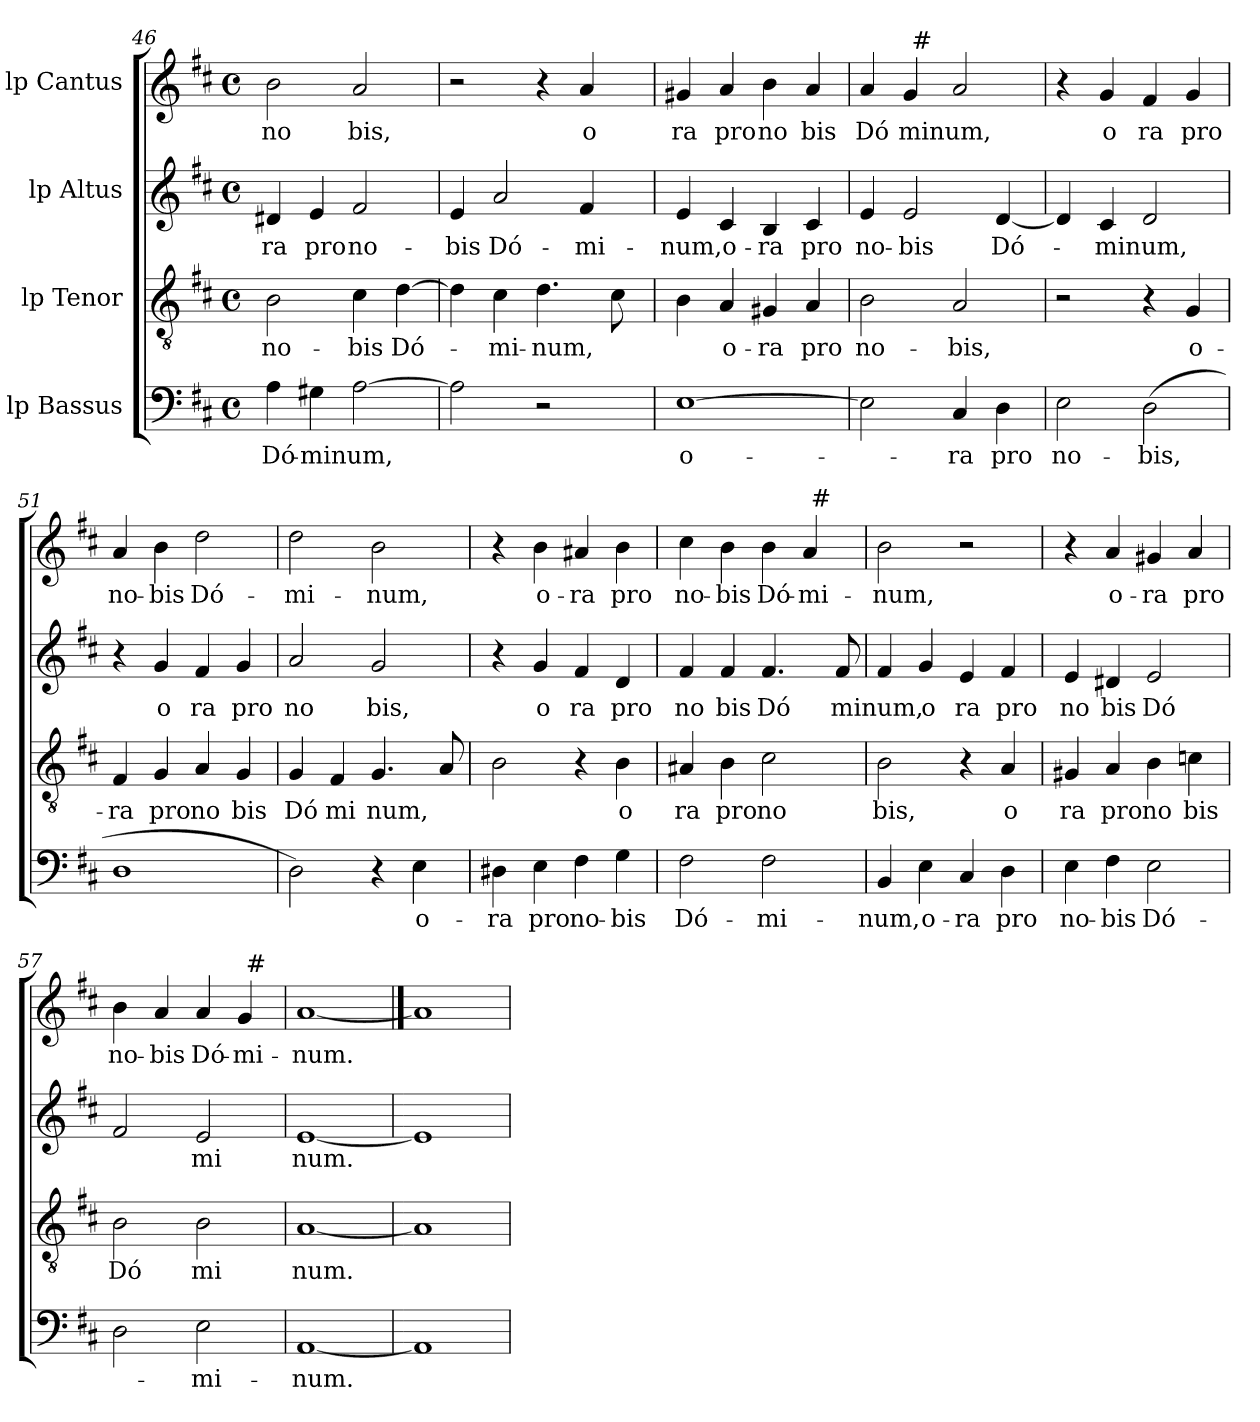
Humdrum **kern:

**kern	**text	**kern	**text	**kern	**text	**kern	**text
*part4	*part4	*part3	*part3	*part2	*part2	*part1	*part1
*staff4	*staff4	*staff3	*staff3	*staff2	*staff2	*staff1	*staff1
*I"lp Bassus	*	*I"lp Tenor	*	*I"lp Altus	*	*I"lp Cantus	*
*clefF4	*	*clefGv2	*	*clefG2	*	*clefG2	*
*k[f#c#]	*	*k[f#c#]	*	*k[f#c#]	*	*k[f#c#]	*
*D:	*	*D:	*	*D:	*	*D:	*
*M4/4	*	*M4/4	*	*M4/4	*	*M4/4	*
*met(c)	*	*met(c)	*	*met(c)	*	*met(c)	*
=46	=46	=46	=46	=46	=46	=46	=46
!	!LO:LY:b:cj	!	!LO:LY:b:cj	!	!LO:LY:b:cj	!	!LO:LY:b:cj
4A\	Dó-	2B\	no-	4d#X/	-ra	2b\	no
!	!LO:LY:b	!	!	!	!LO:LY:b:cj	!	!
4G#X\	-minum,	.	.	4e/	pro	.	.
!	!	!	!LO:LY:b:cj	!	!LO:LY:b:cj	!	!LO:LY:b:cj
[>2A\	.	4c#\	-bis	2f#/	no-	2a/	bis,
!	!	!	!LO:LY:b:cj	!	!	!	!
.	.	[>4d\	Dó-	.	.	.	.
=47	=47	=47	=47	=47	=47	=47	=47
!	!	!	!	!	!LO:LY:b:cj	!	!
2A\]	.	4d\]	.	4e/	-bis	2r	.
!	!	!	!LO:LY:b:cj	!	!LO:LY:b:cj	!	!
.	.	4c#\	-mi-	2a/	Dó-	.	.
!	!	!	!LO:LY:b	!	!	!	!
2r	.	4.d\	-num,	.	.	4r	.
!	!	!	!	!	!LO:LY:b:cj	!	!LO:LY:b:cj
.	.	.	.	4f#/	-mi-	4a/	o
.	.	8c#\	.	.	.	.	.
=48	=48	=48	=48	=48	=48	=48	=48
!	!LO:LY:b:cj	!	!	!	!LO:LY:b:cj	!	!LO:LY:b:cj
[>1E	o-	4B\	.	4e/	-num,	4g#X/	ra
!	!	!	!LO:LY:b:cj	!	!LO:LY:b:cj	!	!LO:LY:b:cj
.	.	4A/	o-	4c#/	o-	4a/	pro
!	!	!	!LO:LY:b:cj	!	!LO:LY:b:cj	!	!LO:LY:b:cj
.	.	4G#X/	-ra	4B/	-ra	4b\	no
!	!	!	!LO:LY:b:cj	!	!LO:LY:b:cj	!	!LO:LY:b:cj
.	.	4A/	pro	4c#/	pro	4a/	bis
=49	=49	=49	=49	=49	=49	=49	=49
!	!	!	!LO:LY:b:cj	!	!LO:LY:b:cj	!	!LO:LY:b:cj
*	*	*	*	*	*	*^	*
2E\]	.	2B\	no-	4e/	no-	4a/	4ryy	Dó
!	!	!	!	!	!LO:LY:b:cj	!	!	!LO:LY:b
.	.	.	.	2e/	-bis	4g/	64ryy	minum,
!	!	!	!	!	!	!	!LO:TX:a:t=#	!
.	.	.	.	.	.	.	2ryy	.
!	!LO:LY:b:cj	!	!LO:LY:b:cj	!	!	!	!	!
4C#/	-ra	2A/	-bis,	.	.	2a/	.	.
!	!LO:LY:b:cj	!	!	!	!LO:LY:b:cj	!	!	!
4D\	pro	.	.	[<4d/	Dó-	.	.	.
.	.	.	.	.	.	.	8...ryy	.
=50	=50	=50	=50	=50	=50	=50	=50	=50
!	!LO:LY:b:cj	!	!	!	!	!	!	!
*	*	*	*	*	*	*v	*v	*
2E\	no-	2r	.	4d/]	.	4r	.
!	!	!	!	!	!LO:LY:b	!	!LO:LY:b:cj
.	.	.	.	4c#/	-minum,	4g/	o
!	!LO:LY:b:cj	!	!	!	!	!	!LO:LY:b:cj
(>2D\	-bis,	4r	.	2d/	.	4f#/	ra
!	!	!	!LO:LY:b:cj	!	!	!	!LO:LY:b:cj
.	.	4G/	o-	.	.	4g/	pro
!!LO:LB:g=z
=51	=51	=51	=51	=51	=51	=51	=51
!	!	!	!LO:LY:b:cj	!	!	!	!LO:LY:b:cj
1D	.	4F#/	-ra	4r	.	4a/	no-
!	!	!	!LO:LY:b:cj	!	!LO:LY:b:cj	!	!LO:LY:b:cj
.	.	4G/	pro	4g/	o	4b\	-bis
!	!	!	!LO:LY:b:cj	!	!LO:LY:b:cj	!	!LO:LY:b:cj
.	.	4A/	no	4f#/	ra	2dd\	Dó-
!	!	!	!LO:LY:b:cj	!	!LO:LY:b:cj	!	!
.	.	4G/	bis	4g/	pro	.	.
=52	=52	=52	=52	=52	=52	=52	=52
!	!	!	!LO:LY:b:cj	!	!LO:LY:b:cj	!	!LO:LY:b:cj
2D\)	.	4G/	Dó	2a/	no	2dd\	-mi-
!	!	!	!LO:LY:b:cj	!	!	!	!
.	.	4F#/	mi	.	.	.	.
!	!	!	!LO:LY:b	!	!LO:LY:b:cj	!	!LO:LY:b:cj
4r	.	4.G/	num,	2g/	bis,	2b\	-num,
!	!LO:LY:b:cj	!	!	!	!	!	!
4E\	o-	.	.	.	.	.	.
.	.	8A/	.	.	.	.	.
=53	=53	=53	=53	=53	=53	=53	=53
!	!LO:LY:b:cj	!	!	!	!	!	!
4D#X\	-ra	2B\	.	4r	.	4r	.
!	!LO:LY:b:cj	!	!	!	!LO:LY:b:cj	!	!LO:LY:b:cj
4E\	pro	.	.	4g/	o	4b\	o-
!	!LO:LY:b:cj	!	!	!	!LO:LY:b:cj	!	!LO:LY:b:cj
4F#\	no-	4r	.	4f#/	ra	4a#X/	-ra
!	!LO:LY:b:cj	!	!LO:LY:b:cj	!	!LO:LY:b:cj	!	!LO:LY:b:cj
4G\	-bis	4B\	o	4d/	pro	4b\	pro
=54	=54	=54	=54	=54	=54	=54	=54
!	!LO:LY:b:cj	!	!LO:LY:b:cj	!	!LO:LY:b:cj	!	!LO:LY:b:cj
*	*	*	*	*	*	*^	*
2F#\	Dó-	4A#X/	ra	4f#/	no	4cc#\	2ryy	no-
!	!	!	!LO:LY:b:cj	!	!LO:LY:b:cj	!	!	!LO:LY:b:cj
.	.	4B\	pro	4f#/	bis	4b\	.	-bis
!	!LO:LY:b:cj	!	!LO:LY:b:cj	!	!LO:LY:b:cj	!	!	!LO:LY:b:cj
2F#\	-mi-	2c#\	no	4.f#/	Dó	4b\	4ryy	Dó-
!	!	!	!	!	!	!	!	!LO:LY:b:cj
.	.	.	.	.	.	4a/	64ryy	-mi-
!	!	!	!	!	!	!	!LO:TX:a:t=#	!
.	.	.	.	.	.	.	8...ryy	.
!	!	!	!	!	!LO:LY:b	!	!	!
.	.	.	.	8f#/	minum,	.	.	.
=55	=55	=55	=55	=55	=55	=55	=55	=55
!	!LO:LY:b:cj	!	!LO:LY:b:cj	!	!	!	!	!LO:LY:b:cj
*	*	*	*	*	*	*v	*v	*
4BB/	-num,	2B\	bis,	4f#/	.	2b\	-num,
!	!LO:LY:b:cj	!	!	!	!LO:LY:b:cj	!	!
4E\	o-	.	.	4g/	o	.	.
!	!LO:LY:b:cj	!	!	!	!LO:LY:b:cj	!	!
4C#/	-ra	4r	.	4e/	ra	2r	.
!	!LO:LY:b:cj	!	!LO:LY:b:cj	!	!LO:LY:b:cj	!	!
4D\	pro	4A/	o	4f#/	pro	.	.
=56	=56	=56	=56	=56	=56	=56	=56
!	!LO:LY:b:cj	!	!LO:LY:b:cj	!	!LO:LY:b:cj	!	!
4E\	no-	4G#X/	ra	4e/	no	4r	.
!	!LO:LY:b:cj	!	!LO:LY:b:cj	!	!LO:LY:b:cj	!	!LO:LY:b:cj
4F#\	-bis	4A/	pro	4d#X/	bis	4a/	o-
!	!LO:LY:b:cj	!	!LO:LY:b:cj	!	!LO:LY:b:cj	!	!LO:LY:b:cj
2E\	Dó-	4B\	no	2e/	Dó	4g#X/	-ra
!	!	!	!LO:LY:b:cj	!	!	!	!LO:LY:b:cj
.	.	4cn\	bis	.	.	4a/	pro
=57	=57	=57	=57	=57	=57	=57	=57
!	!	!	!LO:LY:b:cj	!	!	!	!LO:LY:b:cj
*	*	*	*	*	*	*^	*
2D\	.	2B\	Dó	2f#/	.	4b\	2ryy	no-
!	!	!	!	!	!	!	!	!LO:LY:b:cj
.	.	.	.	.	.	4a/	.	-bis
!	!LO:LY:b:cj	!	!LO:LY:b:cj	!	!LO:LY:b:cj	!	!	!LO:LY:b:cj
2E\	-mi-	2B\	mi	2e/	mi	4a/	4ryy	Dó-
!	!	!	!	!	!	!	!	!LO:LY:b:cj
.	.	.	.	.	.	4g/	64ryy	-mi-
!	!	!	!	!	!	!	!LO:TX:a:t=#	!
.	.	.	.	.	.	.	8...ryy	.
=58	=58	=58	=58	=58	=58	=58	=58	=58
!	!LO:LY:b:cj	!	!LO:LY:b:cj	!	!LO:LY:b:cj	!	!	!LO:LY:b:cj
*	*	*	*	*	*	*v	*v	*
[1AA	-num.	[1A	num.	[1e	num.	[1a	-num.
=59	==59	=59	==59	=59	==59	==59	==59
1AA]	.	1A]	.	1e]	.	1a]	.
=	=	=	=	=	=	=	=
*-	*-	*-	*-	*-	*-	*-	*-
